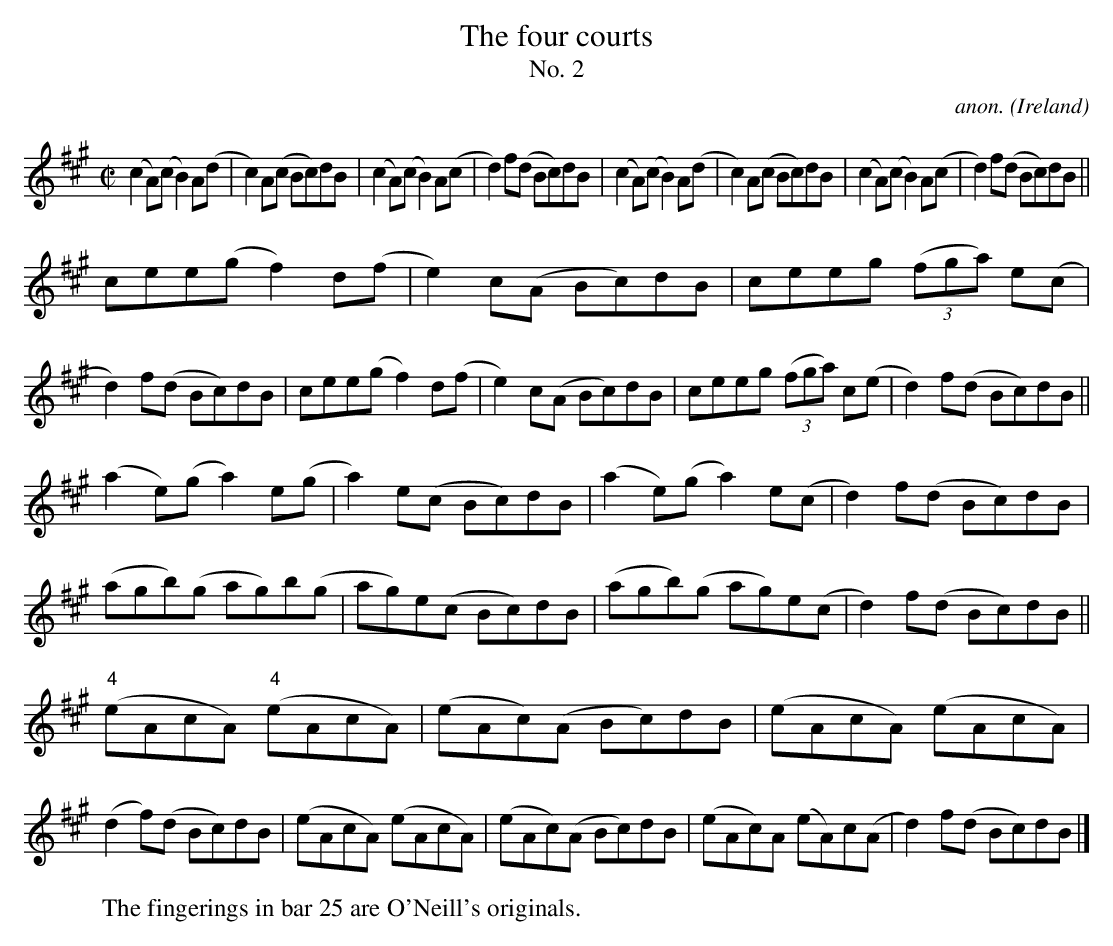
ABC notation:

X:1
T:The four courts
T:No. 2
C:anon.
O:Ireland
M:C|
L:1/8
K:A
(c2A)(c B2)A(d|c2)A(c Bc)dB|(c2A)(c B2)A(c|d2)f(d Bc)dB|(c2A)(c B2)A(d|c2)A(c Bc)dB|(c2A)(c B2)A(c|d2)f(d Bc)dB||
cee(g f2)d(f|e2)c(A Bc)dB|ceeg (3(fga) e(c|d2)f(d Bc)dB|cee(g f2)d(f|e2)c(A Bc)dB|ceeg (3(fga) c(e|d2) f(d Bc)dB||
(a2e)(g a2)e(g|a2) e(c Bc)dB|(a2e)(g a2)e(c|d2)f(d Bc)dB|(agb)(g ag)b(g|ag)e(c Bc)dB|(agb)(g ag)e(c|d2)f(d Bc)dB||
("^4"eAcA) ("^4"eAcA)|(eAc)(A Bc)dB|(eAcA) (eAcA)|(d2f)(d Bc)dB|(eAcA) (eAcA)|(eAc)(A Bc)dB|(eAc)A (eA)c(A|d2)f(d Bc)dB|]
W:The fingerings in bar 25 are O'Neill's originals.
